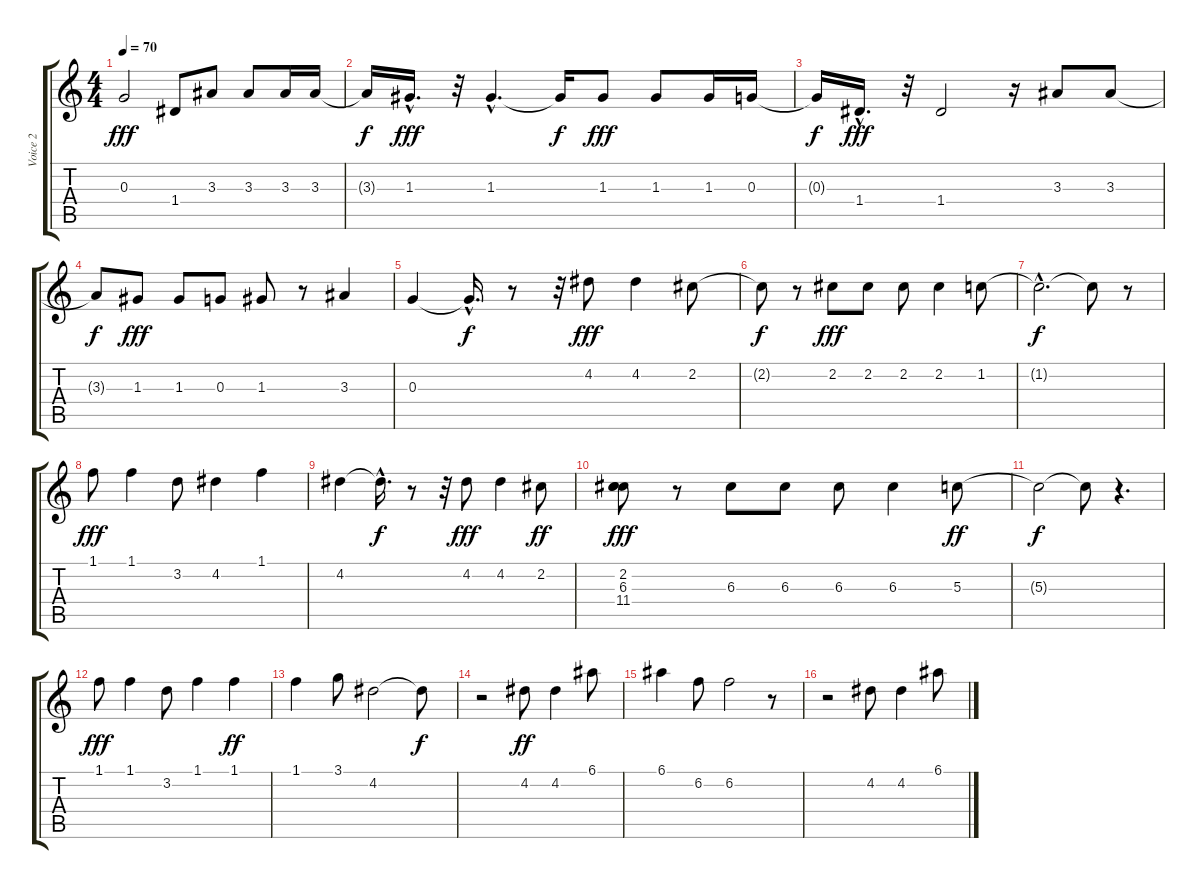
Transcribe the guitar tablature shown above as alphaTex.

\track ("Voice 2" "Voice 2") {instrument overdrivenguitar}
\staff {score tabs}
\tuning (E4 B3 G3 D3 A2 E2) {hide}
\ts (4 4)
\tempo 70
\clef g2
\ks c
0.3.2{dy fff} 1.4.8 3.3.8 3.3.8 3.3.16 3.3.16 |
3.3{t}.16{dy f} 1.3{hac}.16{d dy fff} r.32 1.3{hac}.4{d} 1.3{t}.16{dy f} 1.3.8{dy fff} 1.3.8 1.3.16 0.3.16 |
0.3{t}.16{dy f} 1.4{hac}.16{d dy fff} r.32 1.4.2 r.16 3.3.8 3.3.8 |
3.3{t}.8{dy f} 1.3.8{dy fff} 1.3.8 0.3.8 1.3.8 r.8 3.3.4 |
0.3.4 0.3{hac t}.16{d dy f} r.8 r.32 4.2.8{dy fff} 4.2.4 2.2.8 |
2.2{t}.8{dy f} r.8 2.2.8{dy fff} 2.2.8 2.2.8 2.2.4 1.2.8 |
1.2{hac t}.2{d dy f} 1.2{t}.8 r.8 |
1.1.8{dy fff} 1.1.4 3.2.8 4.2.4 1.1.4 |
4.2.4 4.2{hac t}.16{d dy f} r.8 r.32 4.2.8{dy fff} 4.2.4 2.2.8{dy ff} |
(2.2 6.3 11.4).8{dy fff} r.8 6.3.8 6.3.8 6.3.8 6.3.4 5.3.8{dy ff} |
5.3{t}.2{dy f} 5.3{t}.8 r.4{d} |
1.1.8{dy fff} 1.1.4 3.2.8 1.1.4 1.1.4{dy ff} |
1.1.4 3.1.8 4.2.2 4.2{t}.8{dy f} |
r.2 4.2.8{dy ff} 4.2.4 6.1.8 |
6.1.4 6.2.8 6.2.2 r.8 |
r.2 4.2.8 4.2.4 6.1.8
